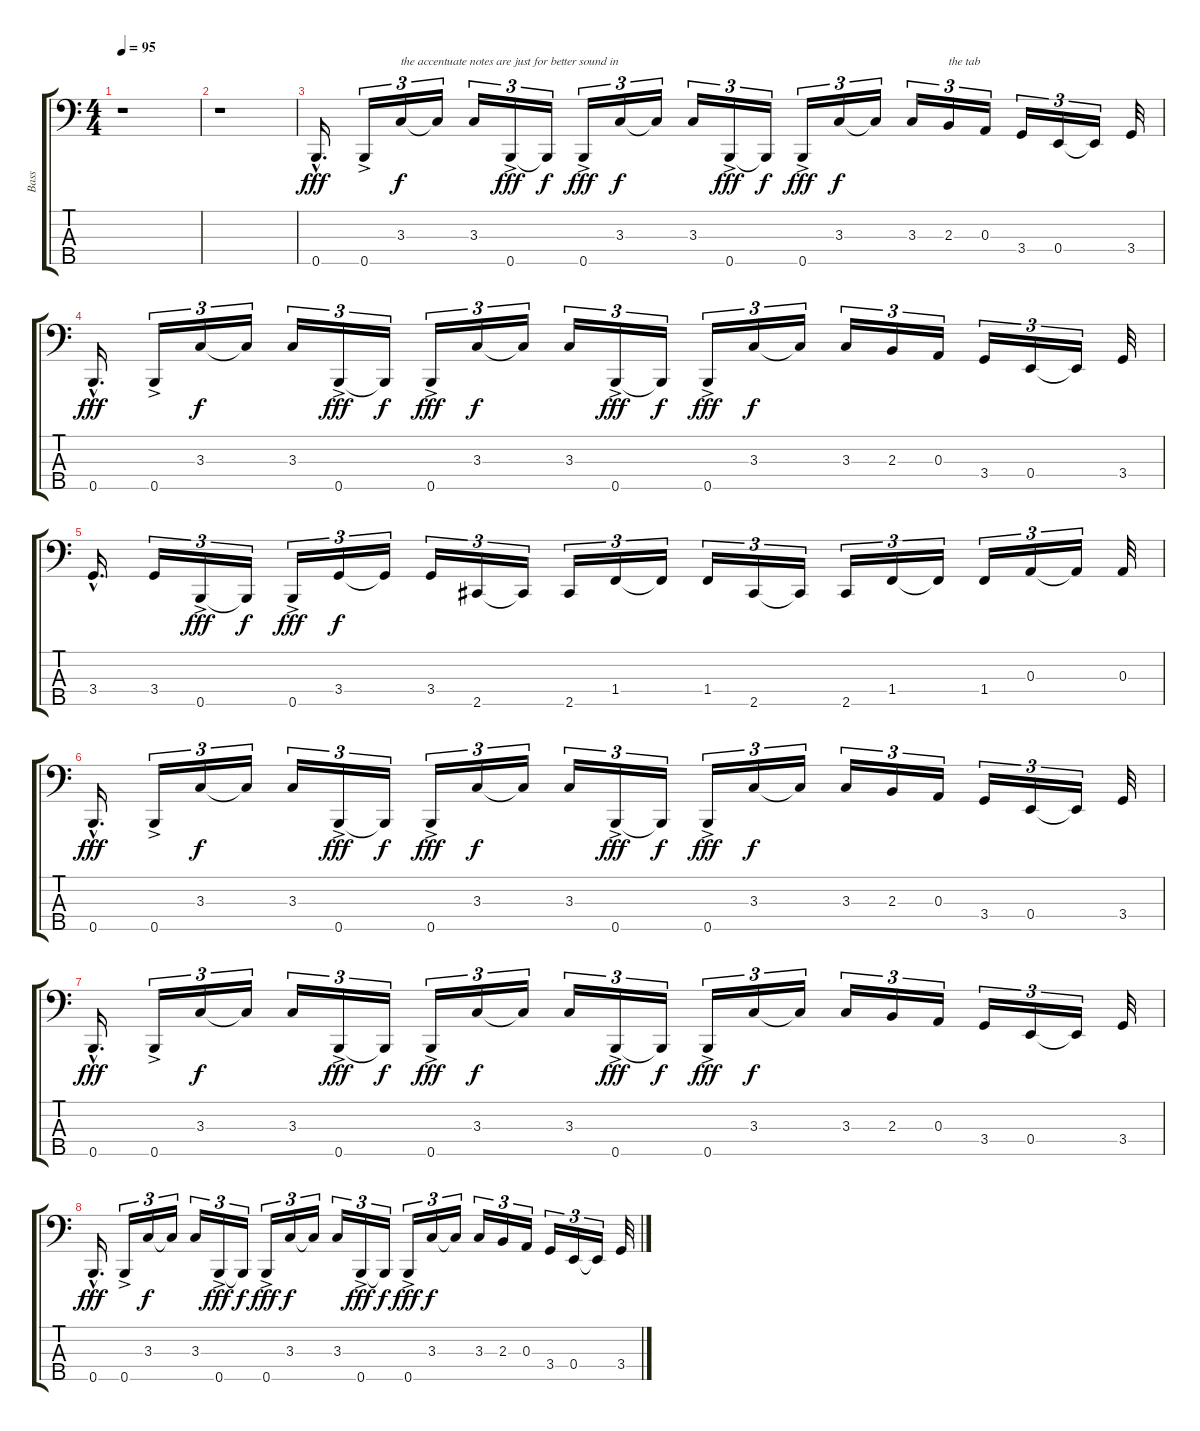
\track ("Bass" "Bass") {instrument electricbassfinger}
\staff {score tabs}
\tuning (G2 D2 A1 E1 B0) {hide}
\ts (4 4)
\tempo 95
\clef f4
\ks c
r.1{dy fff instrument electricbassfinger} |
r.1 |
0.5{hac}.16{d volume 16} 0.5{ac}.16{tu (3 2)} 3.3.16{tu (3 2) txt "the accentuate notes are just for better sound in" dy f} 3.3{t}.16{tu (3 2)} 3.3.16{tu (3 2)} 0.5{ac}.16{tu (3 2) dy fff} 0.5{t}.16{tu (3 2) dy f} 0.5{ac}.16{tu (3 2) dy fff} 3.3.16{tu (3 2) dy f} 3.3{t}.16{tu (3 2)} 3.3.16{tu (3 2)} 0.5{ac}.16{tu (3 2) dy fff} 0.5{t}.16{tu (3 2) dy f} 0.5{ac}.16{tu (3 2) dy fff} 3.3.16{tu (3 2) dy f} 3.3{t}.16{tu (3 2)} 3.3.16{tu (3 2)} 2.3.16{tu (3 2) txt "the tab"} 0.3.16{tu (3 2)} 3.4.16{tu (3 2)} 0.4.16{tu (3 2)} 0.4{t}.16{tu (3 2)} 3.4.32 |
0.5{hac}.16{d dy fff} 0.5{ac}.16{tu (3 2)} 3.3.16{tu (3 2) dy f} 3.3{t}.16{tu (3 2)} 3.3.16{tu (3 2)} 0.5{ac}.16{tu (3 2) dy fff} 0.5{t}.16{tu (3 2) dy f} 0.5{ac}.16{tu (3 2) dy fff} 3.3.16{tu (3 2) dy f} 3.3{t}.16{tu (3 2)} 3.3.16{tu (3 2)} 0.5{ac}.16{tu (3 2) dy fff} 0.5{t}.16{tu (3 2) dy f} 0.5{ac}.16{tu (3 2) dy fff} 3.3.16{tu (3 2) dy f} 3.3{t}.16{tu (3 2)} 3.3.16{tu (3 2)} 2.3.16{tu (3 2)} 0.3.16{tu (3 2)} 3.4.16{tu (3 2)} 0.4.16{tu (3 2)} 0.4{t}.16{tu (3 2)} 3.4.32 |
3.4{hac}.16{d} 3.4.16{tu (3 2)} 0.5{ac}.16{tu (3 2) dy fff} 0.5{t}.16{tu (3 2) dy f} 0.5{ac}.16{tu (3 2) dy fff} 3.4.16{tu (3 2) dy f} 3.4{t}.16{tu (3 2)} 3.4.16{tu (3 2)} 2.5.16{tu (3 2)} 2.5{t}.16{tu (3 2)} 2.5.16{tu (3 2)} 1.4.16{tu (3 2)} 1.4{t}.16{tu (3 2)} 1.4.16{tu (3 2)} 2.5.16{tu (3 2)} 2.5{t}.16{tu (3 2)} 2.5.16{tu (3 2)} 1.4.16{tu (3 2)} 1.4{t}.16{tu (3 2)} 1.4.16{tu (3 2)} 0.3.16{tu (3 2)} 0.3{t}.16{tu (3 2)} 0.3.32 |
0.5{hac}.16{d dy fff} 0.5{ac}.16{tu (3 2)} 3.3.16{tu (3 2) dy f} 3.3{t}.16{tu (3 2)} 3.3.16{tu (3 2)} 0.5{ac}.16{tu (3 2) dy fff} 0.5{t}.16{tu (3 2) dy f} 0.5{ac}.16{tu (3 2) dy fff} 3.3.16{tu (3 2) dy f} 3.3{t}.16{tu (3 2)} 3.3.16{tu (3 2)} 0.5{ac}.16{tu (3 2) dy fff} 0.5{t}.16{tu (3 2) dy f} 0.5{ac}.16{tu (3 2) dy fff} 3.3.16{tu (3 2) dy f} 3.3{t}.16{tu (3 2)} 3.3.16{tu (3 2)} 2.3.16{tu (3 2)} 0.3.16{tu (3 2)} 3.4.16{tu (3 2)} 0.4.16{tu (3 2)} 0.4{t}.16{tu (3 2)} 3.4.32 |
0.5{hac}.16{d dy fff} 0.5{ac}.16{tu (3 2)} 3.3.16{tu (3 2) dy f} 3.3{t}.16{tu (3 2)} 3.3.16{tu (3 2)} 0.5{ac}.16{tu (3 2) dy fff} 0.5{t}.16{tu (3 2) dy f} 0.5{ac}.16{tu (3 2) dy fff} 3.3.16{tu (3 2) dy f} 3.3{t}.16{tu (3 2)} 3.3.16{tu (3 2)} 0.5{ac}.16{tu (3 2) dy fff} 0.5{t}.16{tu (3 2) dy f} 0.5{ac}.16{tu (3 2) dy fff} 3.3.16{tu (3 2) dy f} 3.3{t}.16{tu (3 2)} 3.3.16{tu (3 2)} 2.3.16{tu (3 2)} 0.3.16{tu (3 2)} 3.4.16{tu (3 2)} 0.4.16{tu (3 2)} 0.4{t}.16{tu (3 2)} 3.4.32 |
0.5{hac}.16{d dy fff} 0.5{ac}.16{tu (3 2)} 3.3.16{tu (3 2) dy f} 3.3{t}.16{tu (3 2)} 3.3.16{tu (3 2)} 0.5{ac}.16{tu (3 2) dy fff} 0.5{t}.16{tu (3 2) dy f} 0.5{ac}.16{tu (3 2) dy fff} 3.3.16{tu (3 2) dy f} 3.3{t}.16{tu (3 2)} 3.3.16{tu (3 2)} 0.5{ac}.16{tu (3 2) dy fff} 0.5{t}.16{tu (3 2) dy f} 0.5{ac}.16{tu (3 2) dy fff} 3.3.16{tu (3 2) dy f} 3.3{t}.16{tu (3 2)} 3.3.16{tu (3 2)} 2.3.16{tu (3 2)} 0.3.16{tu (3 2)} 3.4.16{tu (3 2)} 0.4.16{tu (3 2)} 0.4{t}.16{tu (3 2)} 3.4.32
